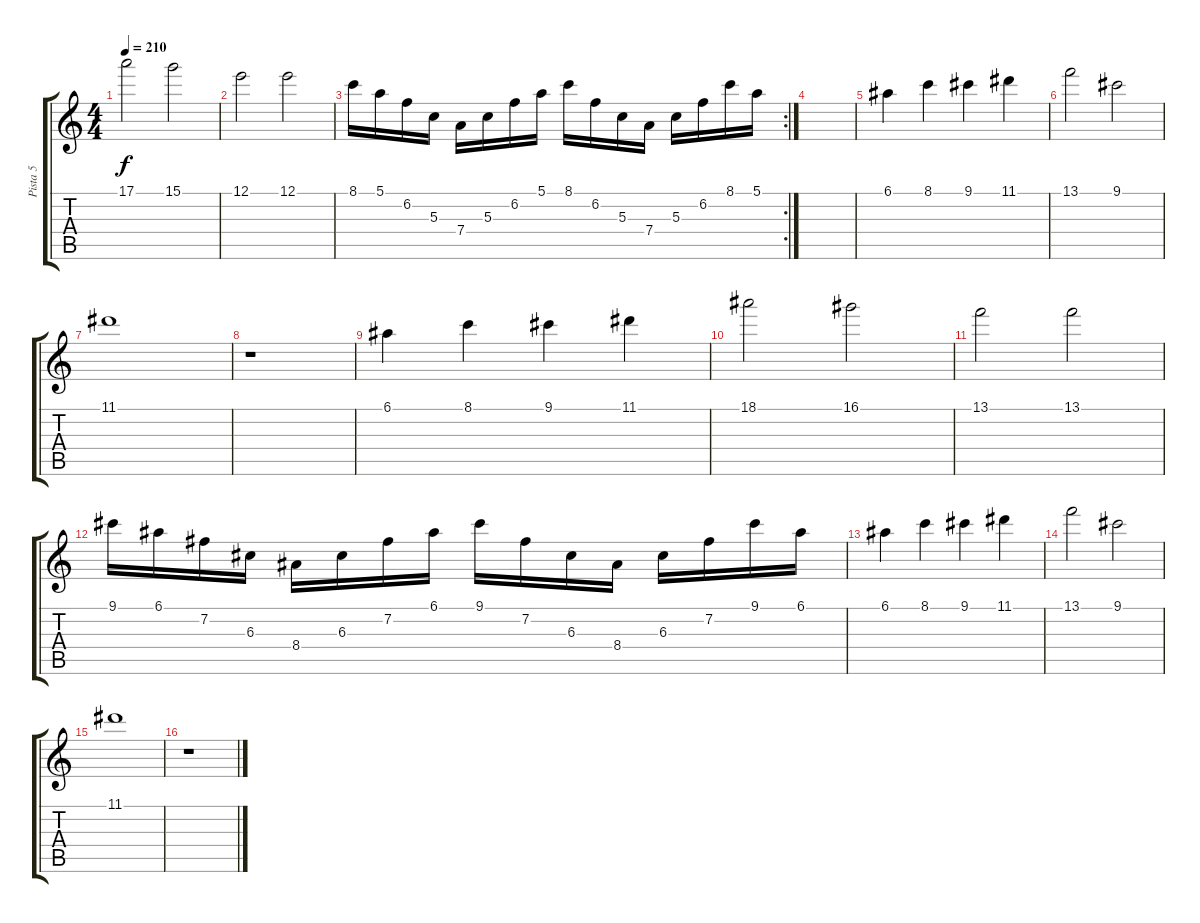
\track ("Pista 5" "Pista 5") {instrument distortionguitar}
\staff {score tabs}
\tuning (E4 B3 G3 D3 A2 E2) {hide}
\ts (4 4)
\tempo 210
\clef g2
\ks c
17.1.2{dy f} 15.1.2 |
12.1.2 12.1.2 |
\rc 2
8.1.16 5.1.16 6.2.16 5.3.16 7.4.16 5.3.16 6.2.16 5.1.16 8.1.16 6.2.16 5.3.16 7.4.16 5.3.16 6.2.16 8.1.16 5.1.16 |
|
6.1.4 8.1.4 9.1.4 11.1.4 |
13.1.2 9.1.2 |
11.1.1 |
r.1 |
6.1.4 8.1.4 9.1.4 11.1.4 |
18.1.2 16.1.2 |
13.1.2 13.1.2 |
9.1.16 6.1.16 7.2.16 6.3.16 8.4.16 6.3.16 7.2.16 6.1.16 9.1.16 7.2.16 6.3.16 8.4.16 6.3.16 7.2.16 9.1.16 6.1.16 |
6.1.4 8.1.4 9.1.4 11.1.4 |
13.1.2 9.1.2 |
11.1.1 |
r.1
